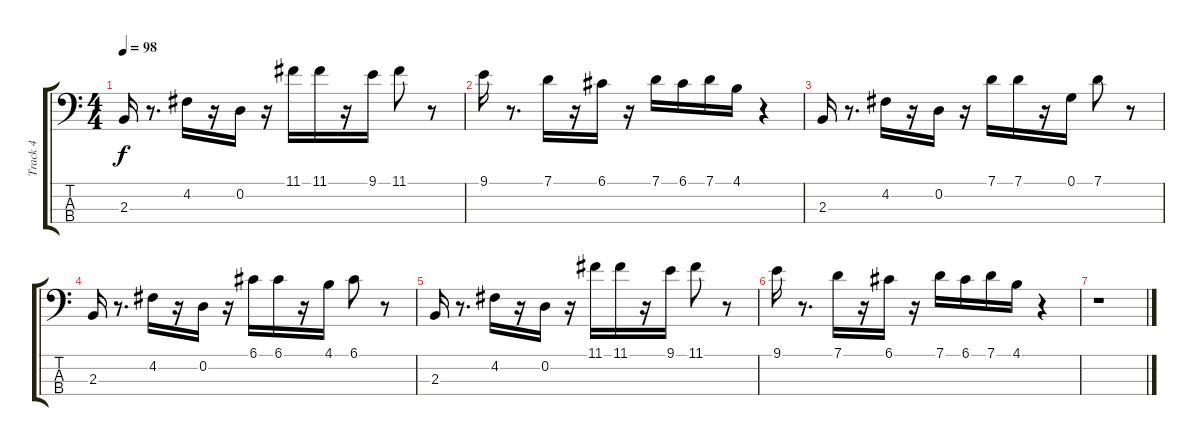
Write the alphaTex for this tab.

\track ("Track 4" "Track 4") {instrument electricbassfinger}
\staff {score tabs}
\tuning (G2 D2 A1 E1) {hide}
\ts (4 4)
\tempo 98
\clef f4
\ks c
2.3.16{dy f} r.8{d} 4.2.16 r.16 0.2.16 r.16 11.1.16 11.1.16 r.16 9.1.16 11.1.8 r.8 |
9.1.16 r.8{d} 7.1.16 r.16 6.1.16 r.16 7.1.16 6.1.16 7.1.16 4.1.16 r.4 |
2.3.16 r.8{d} 4.2.16 r.16 0.2.16 r.16 7.1.16 7.1.16 r.16 0.1.16 7.1.8 r.8 |
2.3.16 r.8{d} 4.2.16 r.16 0.2.16 r.16 6.1.16 6.1.16 r.16 4.1.16 6.1.8 r.8 |
2.3.16 r.8{d} 4.2.16 r.16 0.2.16 r.16 11.1.16 11.1.16 r.16 9.1.16 11.1.8 r.8 |
9.1.16 r.8{d} 7.1.16 r.16 6.1.16 r.16 7.1.16 6.1.16 7.1.16 4.1.16 r.4 |
r.1
